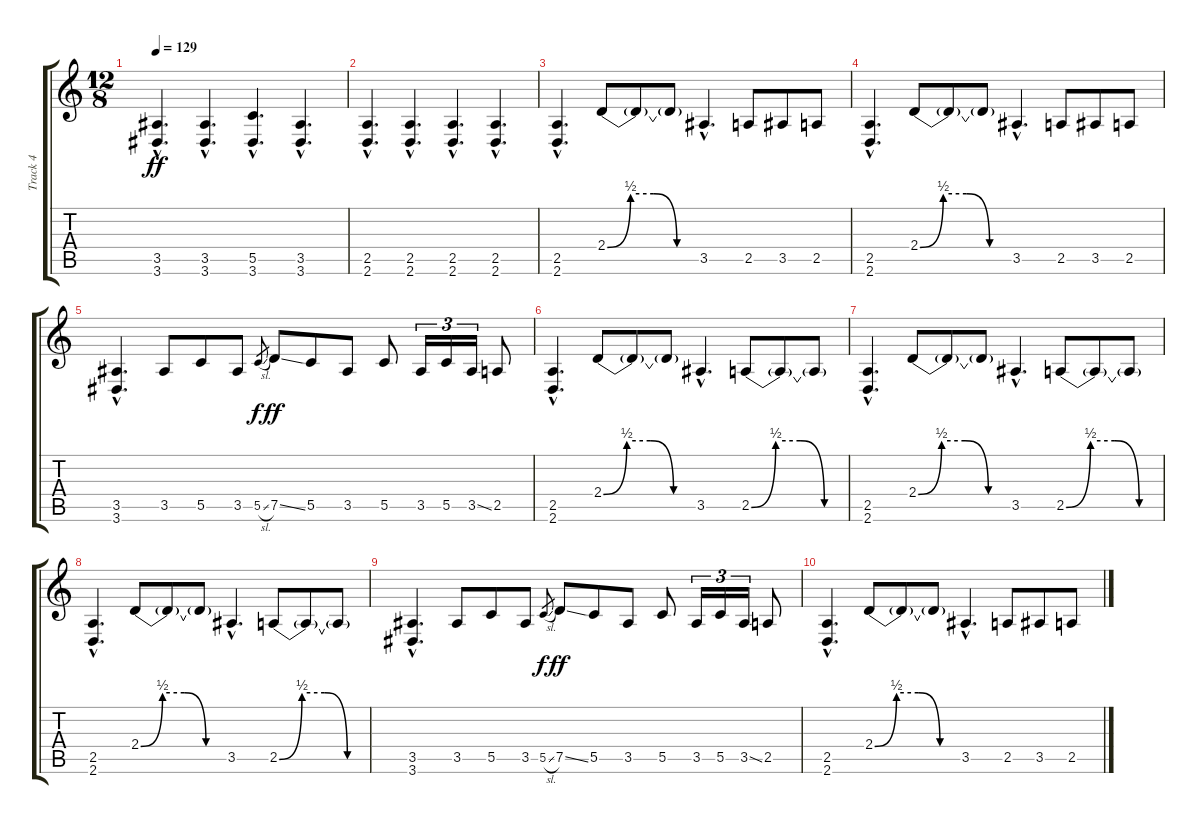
\track ("Track 4" "Track 4") {instrument overdrivenguitar}
\staff {score tabs}
\tuning (D4 A3 F3 C3 G2 C2) {hide}
\ts (12 8)
\tempo 129
\clef g2
\ks c
(3.5{hac} 3.6{hac}).4{d dy ff} (3.5{hac} 3.6{hac}).4{d} (5.5{hac} 3.6{hac}).4{d} (3.5{hac} 3.6{hac}).4{d} |
(2.5{hac} 2.6{hac}).4{d} (2.5{hac} 2.6{hac}).4{d} (2.5{hac} 2.6{hac}).4{d} (2.5{hac} 2.6{hac}).4{d} |
(2.5{hac} 2.6{hac}).4{d} 2.4{be (custom 0 0 15 2 30 2 45 0 60 0)}.8 2.4{t}.8 2.4{t}.8 3.5{hac}.4{d} 2.5.8 3.5.8 2.5.8 |
(2.5{hac} 2.6{hac}).4{d} 2.4{be (custom 0 0 15 2 30 2 45 0 60 0)}.8 2.4{t}.8 2.4{t}.8 3.5{hac}.4{d} 2.5.8 3.5.8 2.5.8 |
(3.5{hac} 3.6{hac}).4{d} 3.5.8 5.5.8 3.5.8 5.5{sl}.8{gr dy f} 7.5{ss}.8{dy ff} 5.5.8 3.5.8 5.5.8 3.5.16{tu (3 2)} 5.5.16{tu (3 2)} 3.5{ss}.16{tu (3 2)} 2.5.8 |
(2.5{hac} 2.6{hac}).4{d} 2.4{be (custom 0 0 15 2 30 2 45 0 60 0)}.8 2.4{t}.8 2.4{t}.8 3.5{hac}.4{d} 2.5{be (custom 0 0 15 2 30 2 45 0 60 0)}.8 2.5{t}.8 2.5{t}.8 |
(2.5{hac} 2.6{hac}).4{d} 2.4{be (custom 0 0 15 2 30 2 45 0 60 0)}.8 2.4{t}.8 2.4{t}.8 3.5{hac}.4{d} 2.5{be (custom 0 0 15 2 30 2 45 0 60 0)}.8 2.5{t}.8 2.5{t}.8 |
(2.5{hac} 2.6{hac}).4{d} 2.4{be (custom 0 0 15 2 30 2 45 0 60 0)}.8 2.4{t}.8 2.4{t}.8 3.5{hac}.4{d} 2.5{be (custom 0 0 15 2 30 2 45 0 60 0)}.8 2.5{t}.8 2.5{t}.8 |
(3.5{hac} 3.6{hac}).4{d} 3.5.8 5.5.8 3.5.8 5.5{sl}.8{gr dy f} 7.5{ss}.8{dy ff} 5.5.8 3.5.8 5.5.8 3.5.16{tu (3 2)} 5.5.16{tu (3 2)} 3.5{ss}.16{tu (3 2)} 2.5.8 |
(2.5{hac} 2.6{hac}).4{d} 2.4{be (custom 0 0 15 2 30 2 45 0 60 0)}.8 2.4{t}.8 2.4{t}.8 3.5{hac}.4{d} 2.5.8 3.5.8 2.5.8
